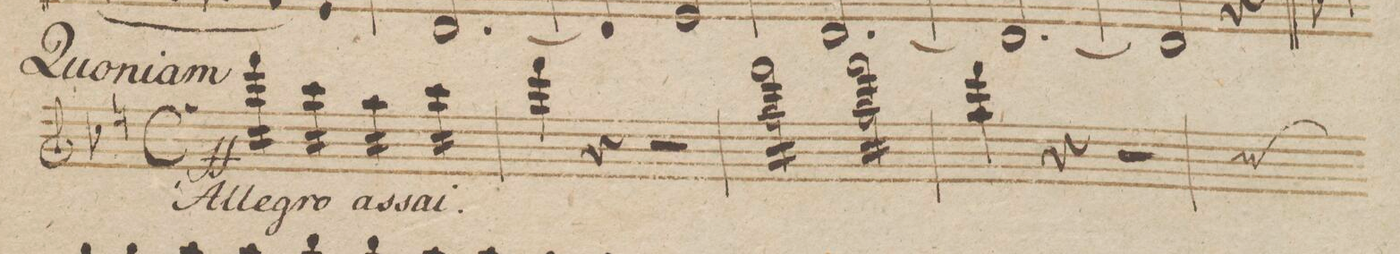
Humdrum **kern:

**kern	**dynam
*I"Violino 1mo	*
*clefG2	*
*k[b-e-]	*
*met(c)	*
*M3/4	*
*k[b-]	*
*M4/4	*
*met(c)	*
*mmet(c)	*
*tremolo	*
16fff\LL	ff
16fff\	.
16fff\	.
16fff\JJ	.
16ccc\LL	.
16ccc\	.
16ccc\	.
16ccc\JJ	.
16aa\LL	.
16aa\	.
16aa\	.
16aa\JJ	.
16ccc\LL	.
16ccc\	.
16ccc\	.
16ccc\JJ	.
*Xtremolo	*
=130	=130
4fff\	.
4r	.
2r	.
=131	=131
*tremolo	*
16fff\ 16aa\LL	.
16fff\ 16aa\	.
16fff\ 16aa\	.
16fff\ 16aa\	.
16fff\ 16aa\	.
16fff\ 16aa\	.
16fff\ 16aa\	.
16fff\ 16aa\JJ	.
16fff\ 16aa\LL	.
16fff\ 16aa\	.
16fff\ 16aa\	.
16fff\ 16aa\	.
16fff\ 16aa\	.
16fff\ 16aa\	.
16fff\ 16aa\	.
16fff\ 16aa\JJ	.
*Xtremolo	*
=132	=132
4fff 4aa\	.
4r	.
2r	.
*custos:b-	*
=133	=133
*-	*-
